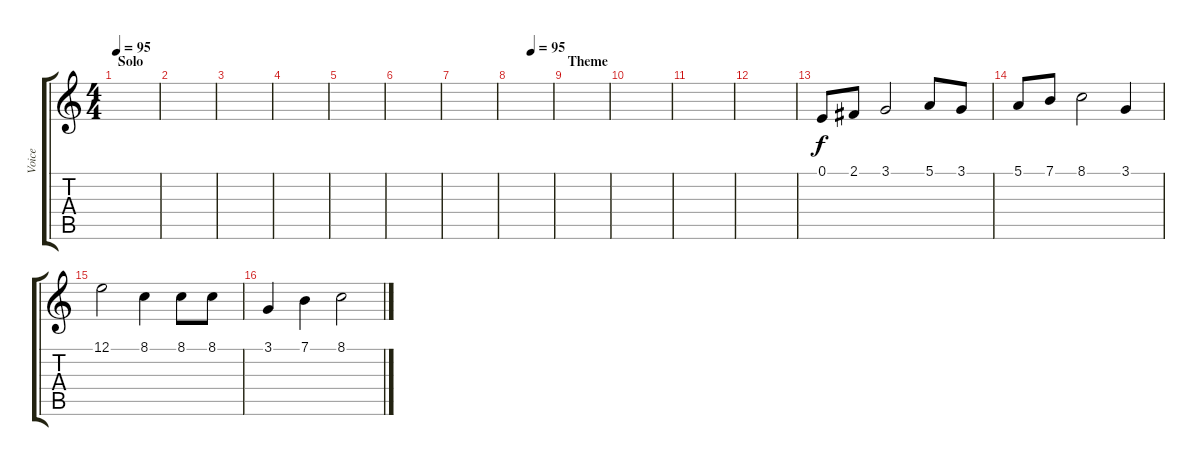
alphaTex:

\track ("Voice" "Voice") {instrument trombone}
\staff {score tabs}
\tuning (E4 B3 G3 D3 A2 E2) {hide}
\ts (4 4)
\section ("" "Solo")
\tempo 95
\clef g2
\ks c
|
|
|
|
|
|
|
\tempo (95 0.5)
|
\section ("" "Theme")
|
|
|
|
0.1.8{volume 16} 2.1.8 3.1.2 5.1.8 3.1.8 |
5.1.8 7.1.8 8.1.2 3.1.4 |
12.1.2 8.1.4 8.1.8 8.1.8 |
3.1.4 7.1.4 8.1.2
